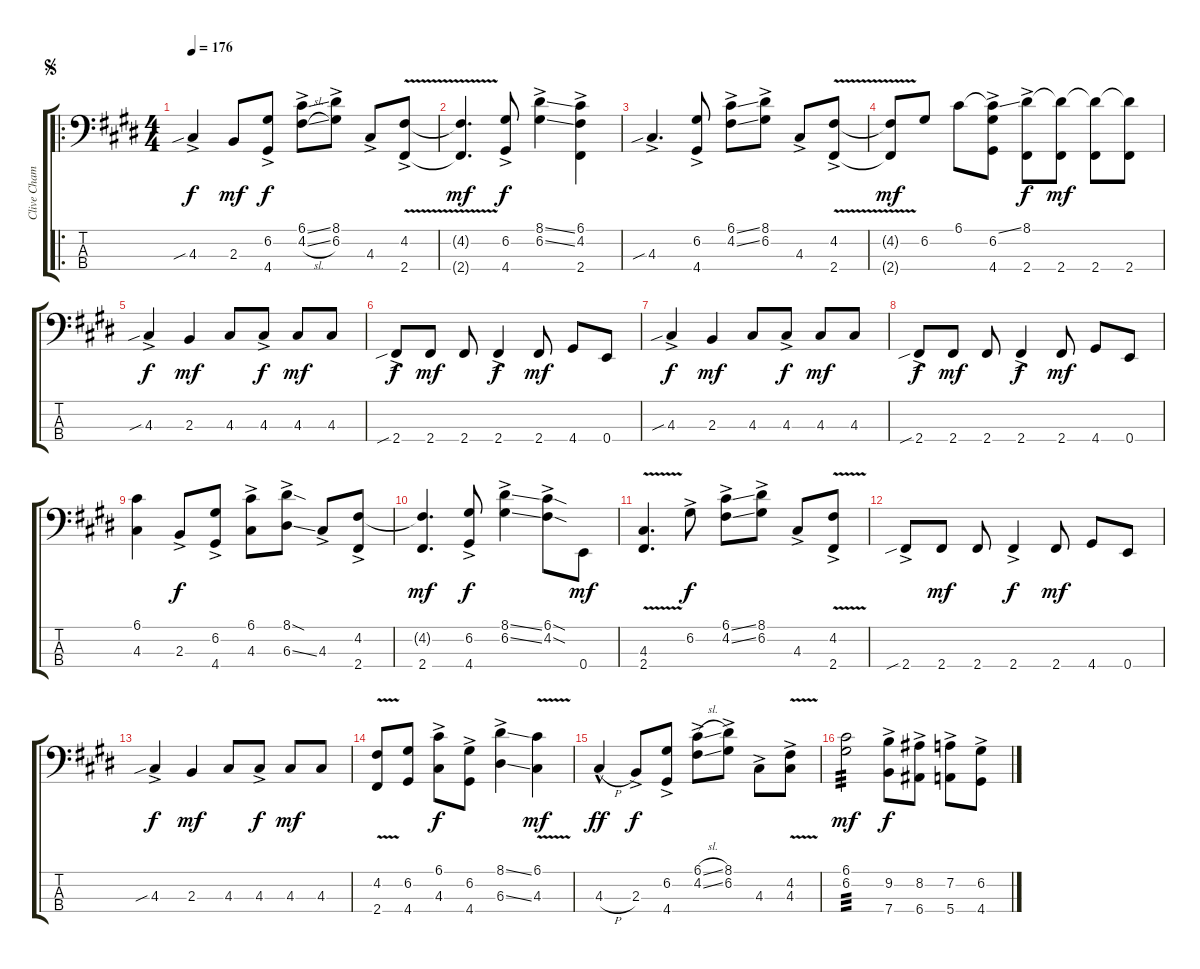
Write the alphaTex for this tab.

\track ("Clive Chaman Fingered Bass" "Clive Cham") {instrument electricbassfinger}
\staff {score tabs}
\tuning (G2 D2 A1 E1) {hide}
\ro
\ts (4 4)
\jump segno
\tempo 176
\clef f4
\ks e
4.3{sib ac}.4{dy f} 2.3.8{dy mf} (6.2{ac} 4.4{ac}).8{dy f} (6.1{ss ac} 4.2{sl ac}).8 (8.1{ac} 6.2{ac}).8 4.3{ac}.8 (4.2{v ac} 2.4{v ac}).8 |
(4.2{v t} 2.4{v t}).4{d dy mf} (6.2{ac} 4.4{ac}).8{dy f} (8.1{ss ac} 6.2{ss ac}).4 (6.1{ac} 4.2{ac} 2.4{ac}).4 |
4.3{sib ac}.4{d} (6.2{ac} 4.4{ac}).8 (6.1{ss ac} 4.2{ss ac}).8 (8.1{ac} 6.2{ac}).8 4.3{ac}.8 (4.2{v ac} 2.4{v ac}).8 |
(4.2{v t} 2.4{v t}).8{dy mf} 6.2.8 6.1.8 (6.1{ss t} 6.2{ac} 4.4{ac}).8 (8.1{ac} 2.4{ac}).8{dy f} (8.1{t} 2.4).8{dy mf} (8.1{t} 2.4).8 (8.1{t} 2.4).8 |
4.3{sib ac}.4{dy f} 2.3.4{dy mf} 4.3.8 4.3{ac}.8{dy f} 4.3.8{dy mf} 4.3.8 |
2.4{sib ac}.8{dy f} 2.4.8{dy mf} 2.4.8 2.4{ac}.4{dy f} 2.4.8{dy mf} 4.4.8 0.4.8 |
4.3{sib ac}.4{dy f} 2.3.4{dy mf} 4.3.8 4.3{ac}.8{dy f} 4.3.8{dy mf} 4.3.8 |
2.4{sib ac}.8{dy f} 2.4.8{dy mf} 2.4.8 2.4{ac}.4{dy f} 2.4.8{dy mf} 4.4.8 0.4.8 |
(6.1 4.3).4 2.3{ac}.8{dy f} (6.2{ac} 4.4{ac}).8 (6.1{ac} 4.3{ac}).8 (8.1{sod ac} 6.3{ss ac}).8 4.3{ac}.8 (4.2{ac} 2.4{ac}).8 |
(4.2{t} 2.4).4{d dy mf} (6.2{ac} 4.4{ac}).8{dy f} (8.1{ss ac} 6.2{ss ac}).4 (6.1{sod ac} 4.2{sod ac}).8 0.4.8{dy mf} |
(4.3{v} 2.4{v}).4{d} 6.2{ac}.8{dy f} (6.1{ss ac} 4.2{ss ac}).8 (8.1{ac} 6.2{ac}).8 4.3{ac}.8 (4.2{v ac} 2.4{v ac}).8 |
2.4{sib ac}.8 2.4.8{dy mf} 2.4.8 2.4{ac}.4{dy f} 2.4.8{dy mf} 4.4.8 0.4.8 |
4.3{sib ac}.4{dy f} 2.3.4{dy mf} 4.3.8 4.3{ac}.8{dy f} 4.3.8{dy mf} 4.3.8 |
(4.2{v} 2.4{v}).8 (6.2 4.4).8 (6.1{ac} 4.3{ac}).8{dy f} (6.2{ac} 4.4{ac}).8 (8.1{ss ac} 6.3{ss ac}).4 (6.1{v} 4.3{v}).4{dy mf} |
4.3{h hac}.4{dy ff} 2.3{ac}.8{dy f} (6.2{ac} 4.4{ac}).8 (6.1{sl ac} 4.2{ss ac}).8 (8.1{ac} 6.2{ac}).8 4.3{ac}.8 (4.2{v ac} 4.3{v ac}).8 |
(6.1 6.2).2{tp 3 dy mf} (9.2{ac} 7.4{ac}).8{dy f} (8.2{ac} 6.4{ac}).8 (7.2{ac} 5.4{ac}).8 (6.2{ss ac} 4.4{ss ac}).8
